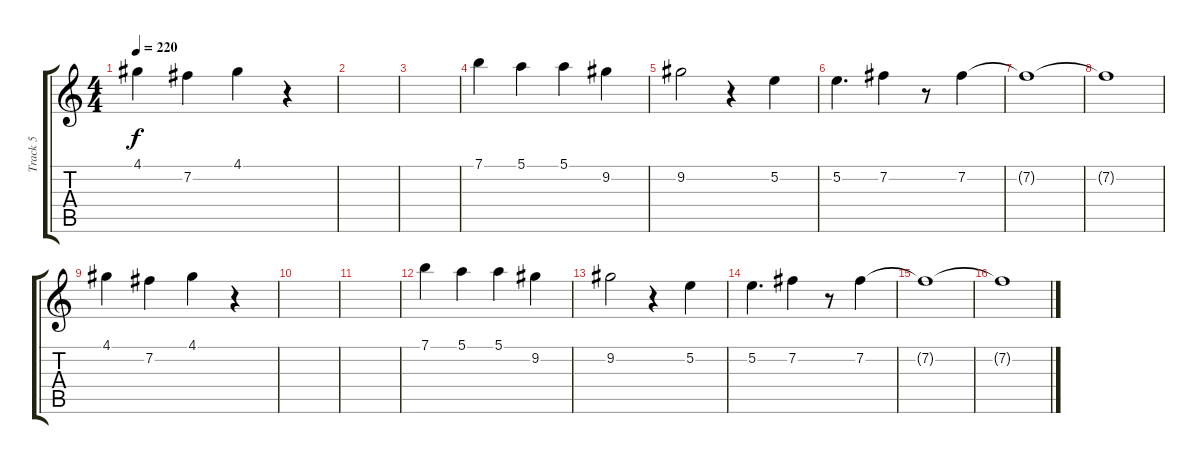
\track ("Track 5" "Track 5") {instrument acousticguitarnylon}
\staff {score tabs}
\tuning (E4 B3 G3 D3 A2 E2) {hide}
\ts (4 4)
\tempo 220
\clef g2
\ks c
4.1.4{dy f instrument acousticguitarnylon} 7.2.4 4.1.4 r.4 |
|
|
7.1.4 5.1.4 5.1.4 9.2.4 |
9.2.2 r.4 5.2.4 |
5.2.4{d} 7.2.4 r.8 7.2.4 |
7.2{t}.1 |
7.2{t}.1 |
4.1.4 7.2.4 4.1.4 r.4 |
|
|
7.1.4 5.1.4 5.1.4 9.2.4 |
9.2.2 r.4 5.2.4 |
5.2.4{d} 7.2.4 r.8 7.2.4 |
7.2{t}.1 |
7.2{t}.1
